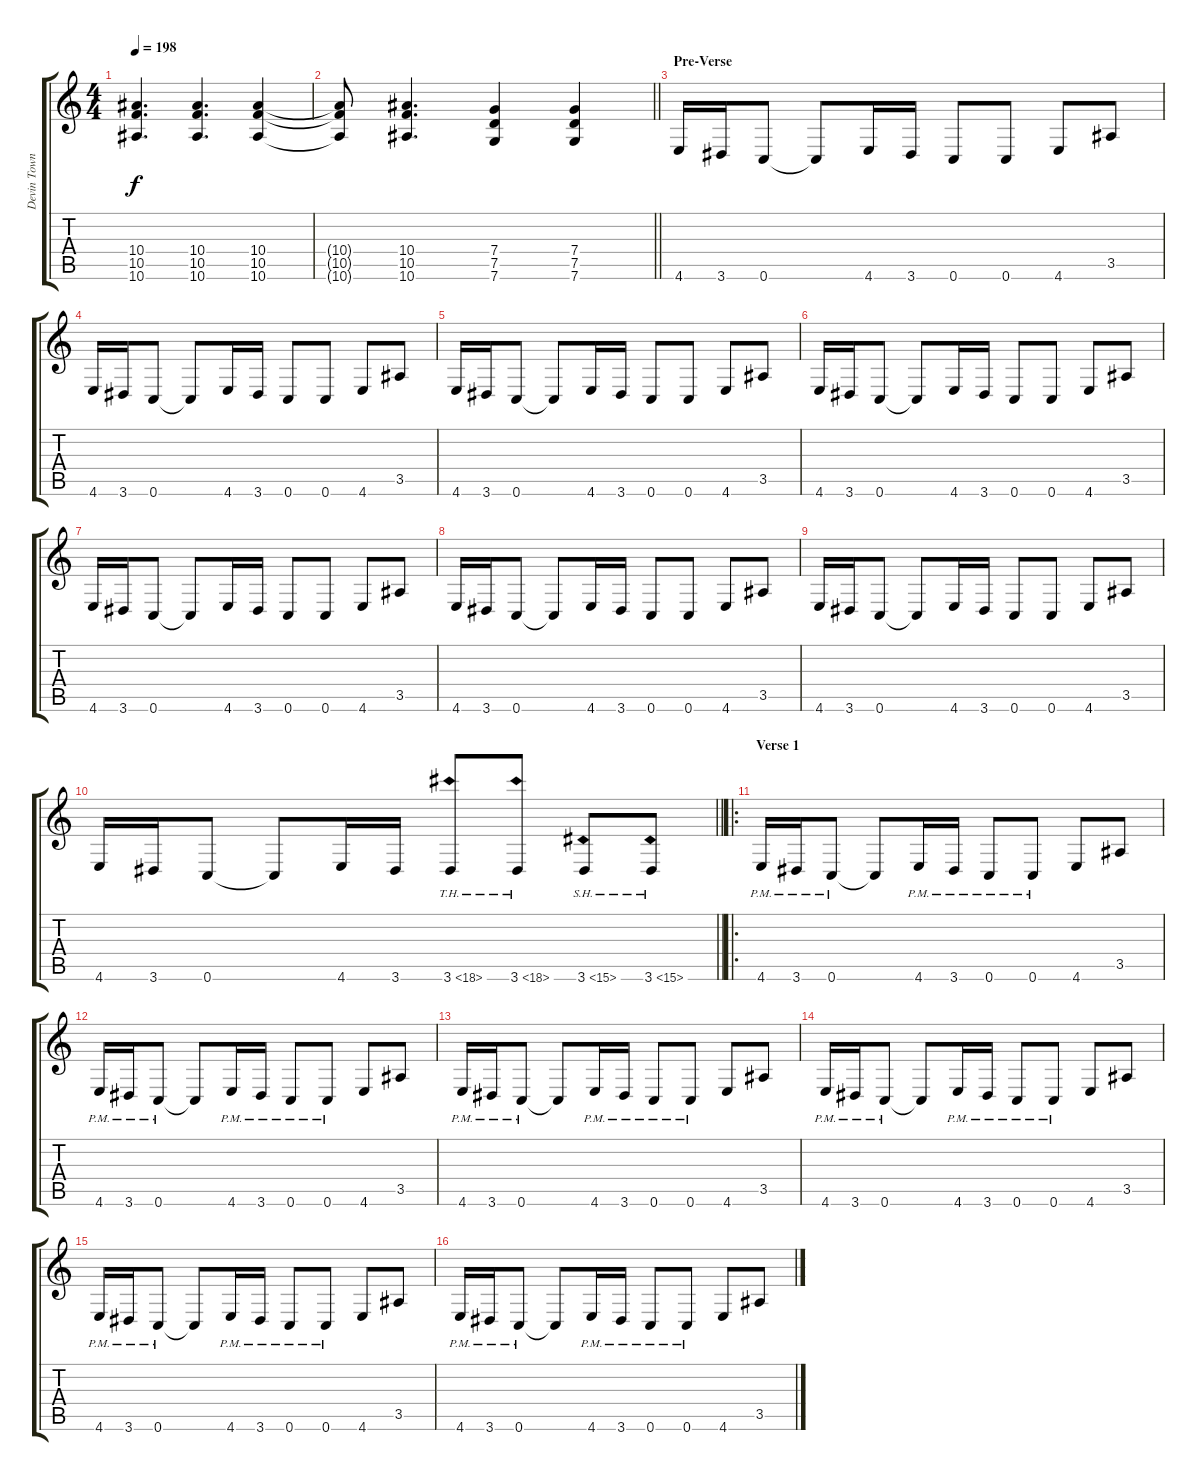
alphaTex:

\track ("Devin Townsend" "Devin Town") {instrument distortionguitar}
\staff {score tabs}
\tuning (E4 C4 G3 C3 G2 C2) {hide}
\ts (4 4)
\tempo 198
\clef g2
\ks c
(10.4 10.5 10.6).4{d dy f} (10.4 10.5 10.6).4{d} (10.4 10.5 10.6).4 |
\barLineRight lightlight
(10.4{t} 10.5{t} 10.6{t}).8 (10.4 10.5 10.6).4{d} (7.4 7.5 7.6).4 (7.4 7.5 7.6).4 |
\section ("" "Pre-Verse")
4.6.16 3.6.16 0.6.8 0.6{t}.8 4.6.16 3.6.16 0.6.8 0.6.8 4.6.8 3.5.8 |
4.6.16 3.6.16 0.6.8 0.6{t}.8 4.6.16 3.6.16 0.6.8 0.6.8 4.6.8 3.5.8 |
4.6.16 3.6.16 0.6.8 0.6{t}.8 4.6.16 3.6.16 0.6.8 0.6.8 4.6.8 3.5.8 |
4.6.16 3.6.16 0.6.8 0.6{t}.8 4.6.16 3.6.16 0.6.8 0.6.8 4.6.8 3.5.8 |
4.6.16 3.6.16 0.6.8 0.6{t}.8 4.6.16 3.6.16 0.6.8 0.6.8 4.6.8 3.5.8 |
4.6.16 3.6.16 0.6.8 0.6{t}.8 4.6.16 3.6.16 0.6.8 0.6.8 4.6.8 3.5.8 |
4.6.16 3.6.16 0.6.8 0.6{t}.8 4.6.16 3.6.16 0.6.8 0.6.8 4.6.8 3.5.8 |
\barLineRight lightlight
4.6.16 3.6.16 0.6.8 0.6{t}.8 4.6.16 3.6.16 3.6{th 15}.8 3.6{th 15}.8 3.6{sh 12}.8 3.6{sh 12}.8 |
\ro
\section ("" "Verse 1")
4.6{pm}.16 3.6{pm}.16 0.6{pm}.8 0.6{t}.8 4.6{pm}.16 3.6{pm}.16 0.6{pm}.8 0.6{pm}.8 4.6.8 3.5.8 |
4.6{pm}.16 3.6{pm}.16 0.6{pm}.8 0.6{t}.8 4.6{pm}.16 3.6{pm}.16 0.6{pm}.8 0.6{pm}.8 4.6.8 3.5.8 |
4.6{pm}.16 3.6{pm}.16 0.6{pm}.8 0.6{t}.8 4.6{pm}.16 3.6{pm}.16 0.6{pm}.8 0.6{pm}.8 4.6.8 3.5.8 |
4.6{pm}.16 3.6{pm}.16 0.6{pm}.8 0.6{t}.8 4.6{pm}.16 3.6{pm}.16 0.6{pm}.8 0.6{pm}.8 4.6.8 3.5.8 |
4.6{pm}.16 3.6{pm}.16 0.6{pm}.8 0.6{t}.8 4.6{pm}.16 3.6{pm}.16 0.6{pm}.8 0.6{pm}.8 4.6.8 3.5.8 |
4.6{pm}.16 3.6{pm}.16 0.6{pm}.8 0.6{t}.8 4.6{pm}.16 3.6{pm}.16 0.6{pm}.8 0.6{pm}.8 4.6.8 3.5.8
